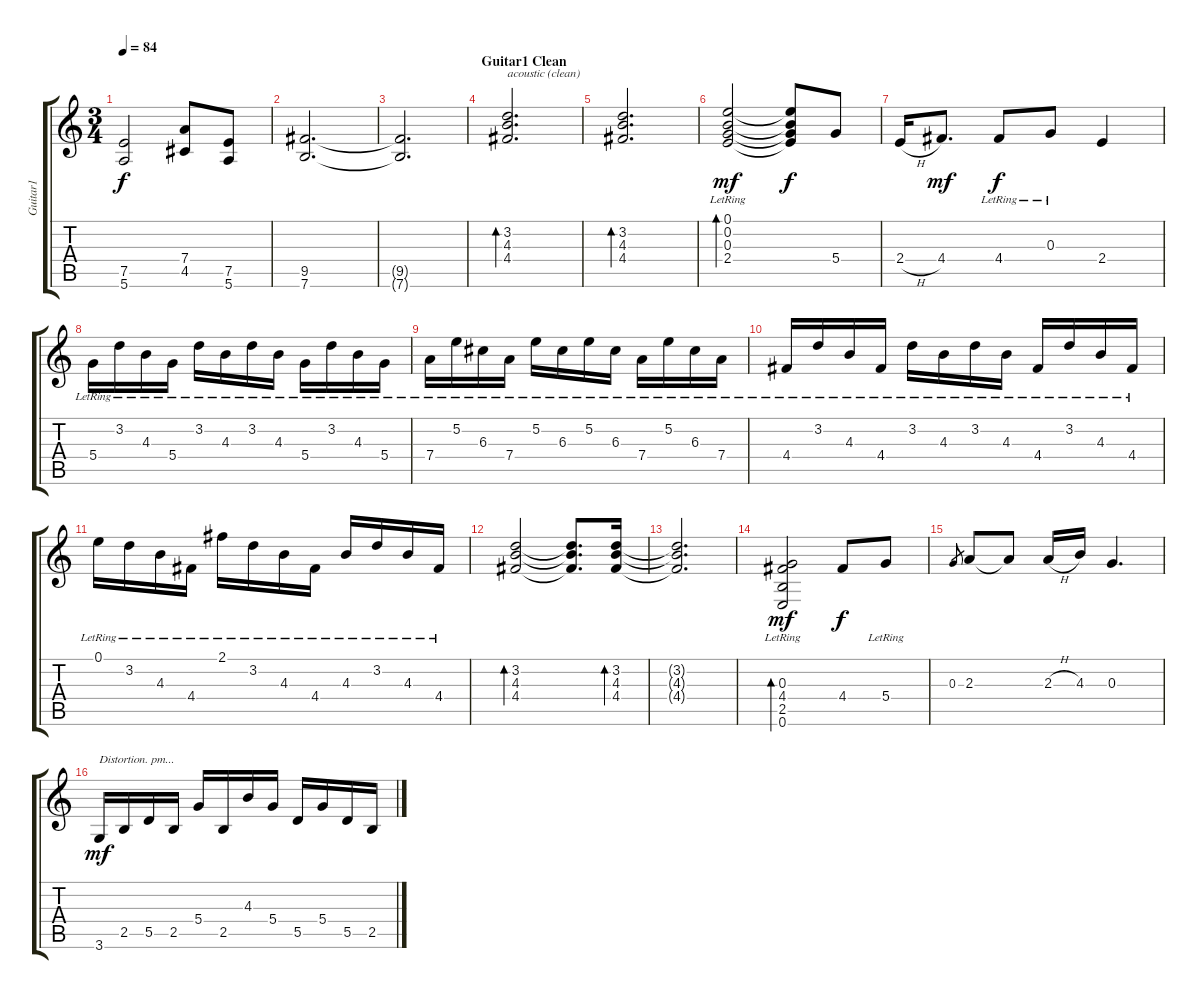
\track ("Guitar1" "Guitar1") {instrument distortionguitar}
\staff {score tabs}
\tuning (E4 B3 G3 D3 A2 E2) {hide}
\ts (3 4)
\tempo 84
\clef g2
\ks c
(7.5 5.6).2{dy f} (7.4 4.5).8 (7.5 5.6).8 |
(9.5 7.6).2{d} |
(9.5{t} 7.6{t}).2{d} |
\section ("" "Guitar1 Clean")
(3.2 4.3 4.4).2{d bd 120 txt "acoustic (clean)" volume 10 instrument acousticguitarnylon} |
(3.2 4.3 4.4).2{d bd 120} |
(0.1{lr} 0.2{lr} 0.3{lr} 2.4).2{bd 120 dy mf} (0.1{t} 0.2{t} 0.3{t} 2.4{t}).8{dy f} 5.4.8 |
2.4{h}.16 4.4.8{d dy mf} 4.4{lr}.8{dy f} 0.3{lr}.8 2.4.4 |
5.4{lr}.16 3.2{lr}.16 4.3{lr}.16 5.4{lr}.16 3.2{lr}.16 4.3{lr}.16 3.2{lr}.16 4.3{lr}.16 5.4{lr}.16 3.2{lr}.16 4.3{lr}.16 5.4{lr}.16 |
7.4{lr}.16 5.2{lr}.16 6.3{lr}.16 7.4{lr}.16 5.2{lr}.16 6.3{lr}.16 5.2{lr}.16 6.3{lr}.16 7.4{lr}.16 5.2{lr}.16 6.3{lr}.16 7.4{lr}.16 |
4.4{lr}.16 3.2{lr}.16 4.3{lr}.16 4.4{lr}.16 3.2{lr}.16 4.3{lr}.16 3.2{lr}.16 4.3{lr}.16 4.4{lr}.16 3.2{lr}.16 4.3{lr}.16 4.4{lr}.16 |
0.1{lr}.16 3.2{lr}.16 4.3{lr}.16 4.4{lr}.16 2.1{lr}.16 3.2{lr}.16 4.3{lr}.16 4.4{lr}.16 4.3{lr}.16 3.2{lr}.16 4.3{lr}.16 4.4{lr}.16 |
(3.2 4.3 4.4).2{bd 120 volume 10 instrument acousticguitarnylon} (3.2{t} 4.3{t} 4.4{t}).8{d} (3.2 4.3 4.4).16{bd 120} |
(3.2{t} 4.3{t} 4.4{t}).2{d} |
(0.3{lr} 4.4 2.5{lr} 0.6{lr}).2{bd 120 dy mf} 4.4.8{dy f} 5.4{lr}.8 |
0.3.8{gr} 2.3.8 2.3{t}.8 2.3{h}.16 4.3.16 0.3.4{d} |
3.6.16{txt "Distortion. pm..." dy mf volume 8 instrument distortionguitar} 2.5.16{volume 11} 5.5.16 2.5.16 5.4.16 2.5.16 4.3.16 5.4.16 5.5.16 5.4.16 5.5.16 2.5.16
